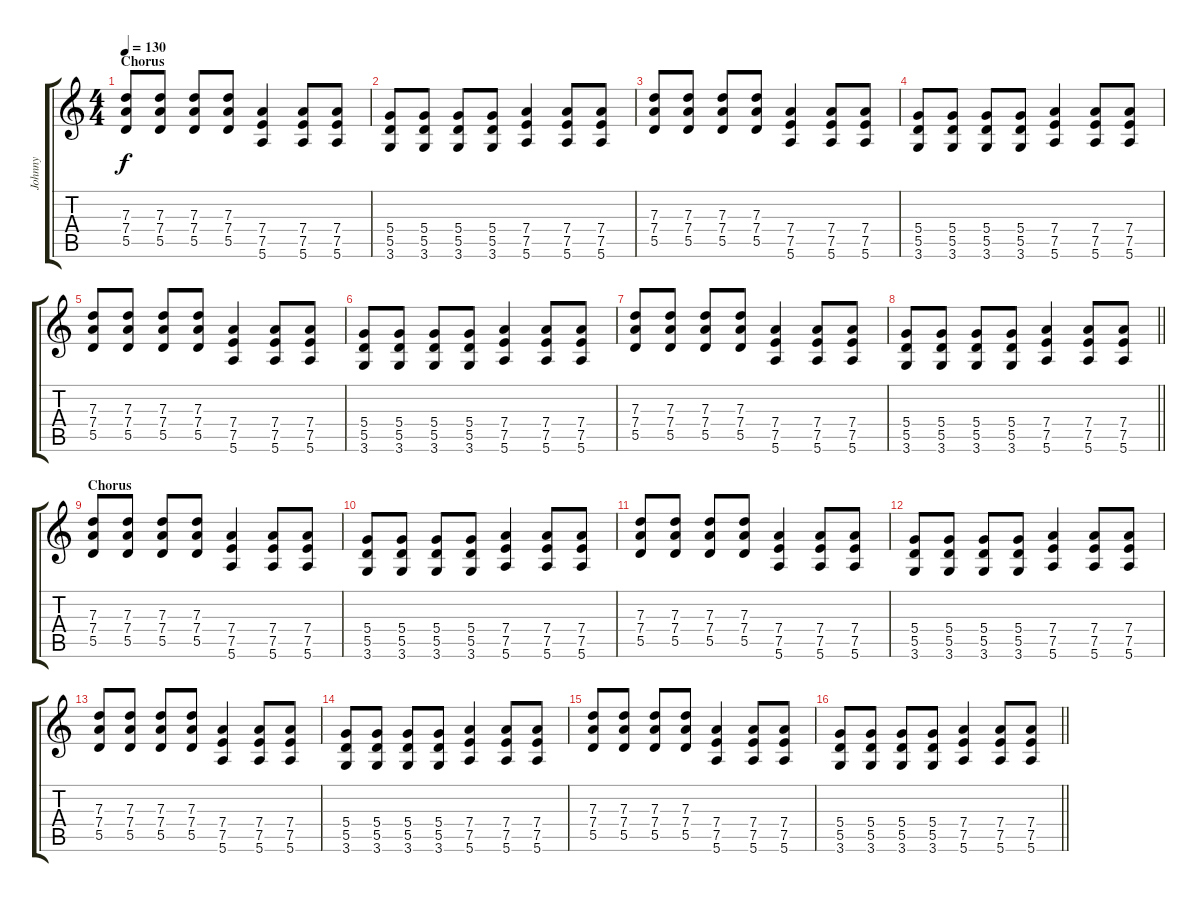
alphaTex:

\track ("Johnny" "Johnny") {instrument distortionguitar}
\staff {score tabs}
\tuning (E4 B3 G3 D3 A2 E2) {hide}
\ts (4 4)
\section ("" "Chorus")
\tempo 130
\clef g2
\ks c
(7.3 7.4 5.5).8{dy f} (7.3 7.4 5.5).8 (7.3 7.4 5.5).8 (7.3 7.4 5.5).8 (7.4 7.5 5.6).4 (7.4 7.5 5.6).8 (7.4 7.5 5.6).8 |
(5.4 5.5 3.6).8 (5.4 5.5 3.6).8 (5.4 5.5 3.6).8 (5.4 5.5 3.6).8 (7.4 7.5 5.6).4 (7.4 7.5 5.6).8 (7.4 7.5 5.6).8 |
(7.3 7.4 5.5).8 (7.3 7.4 5.5).8 (7.3 7.4 5.5).8 (7.3 7.4 5.5).8 (7.4 7.5 5.6).4 (7.4 7.5 5.6).8 (7.4 7.5 5.6).8 |
(5.4 5.5 3.6).8 (5.4 5.5 3.6).8 (5.4 5.5 3.6).8 (5.4 5.5 3.6).8 (7.4 7.5 5.6).4 (7.4 7.5 5.6).8 (7.4 7.5 5.6).8 |
(7.3 7.4 5.5).8 (7.3 7.4 5.5).8 (7.3 7.4 5.5).8 (7.3 7.4 5.5).8 (7.4 7.5 5.6).4 (7.4 7.5 5.6).8 (7.4 7.5 5.6).8 |
(5.4 5.5 3.6).8 (5.4 5.5 3.6).8 (5.4 5.5 3.6).8 (5.4 5.5 3.6).8 (7.4 7.5 5.6).4 (7.4 7.5 5.6).8 (7.4 7.5 5.6).8 |
(7.3 7.4 5.5).8 (7.3 7.4 5.5).8 (7.3 7.4 5.5).8 (7.3 7.4 5.5).8 (7.4 7.5 5.6).4 (7.4 7.5 5.6).8 (7.4 7.5 5.6).8 |
\barLineRight lightlight
(5.4 5.5 3.6).8 (5.4 5.5 3.6).8 (5.4 5.5 3.6).8 (5.4 5.5 3.6).8 (7.4 7.5 5.6).4 (7.4 7.5 5.6).8 (7.4 7.5 5.6).8 |
\section ("" "Chorus")
(7.3 7.4 5.5).8 (7.3 7.4 5.5).8 (7.3 7.4 5.5).8 (7.3 7.4 5.5).8 (7.4 7.5 5.6).4 (7.4 7.5 5.6).8 (7.4 7.5 5.6).8 |
(5.4 5.5 3.6).8 (5.4 5.5 3.6).8 (5.4 5.5 3.6).8 (5.4 5.5 3.6).8 (7.4 7.5 5.6).4 (7.4 7.5 5.6).8 (7.4 7.5 5.6).8 |
(7.3 7.4 5.5).8 (7.3 7.4 5.5).8 (7.3 7.4 5.5).8 (7.3 7.4 5.5).8 (7.4 7.5 5.6).4 (7.4 7.5 5.6).8 (7.4 7.5 5.6).8 |
(5.4 5.5 3.6).8 (5.4 5.5 3.6).8 (5.4 5.5 3.6).8 (5.4 5.5 3.6).8 (7.4 7.5 5.6).4 (7.4 7.5 5.6).8 (7.4 7.5 5.6).8 |
(7.3 7.4 5.5).8 (7.3 7.4 5.5).8 (7.3 7.4 5.5).8 (7.3 7.4 5.5).8 (7.4 7.5 5.6).4 (7.4 7.5 5.6).8 (7.4 7.5 5.6).8 |
(5.4 5.5 3.6).8 (5.4 5.5 3.6).8 (5.4 5.5 3.6).8 (5.4 5.5 3.6).8 (7.4 7.5 5.6).4 (7.4 7.5 5.6).8 (7.4 7.5 5.6).8 |
(7.3 7.4 5.5).8 (7.3 7.4 5.5).8 (7.3 7.4 5.5).8 (7.3 7.4 5.5).8 (7.4 7.5 5.6).4 (7.4 7.5 5.6).8 (7.4 7.5 5.6).8 |
\barLineRight lightlight
(5.4 5.5 3.6).8 (5.4 5.5 3.6).8 (5.4 5.5 3.6).8 (5.4 5.5 3.6).8 (7.4 7.5 5.6).4 (7.4 7.5 5.6).8 (7.4 7.5 5.6).8
